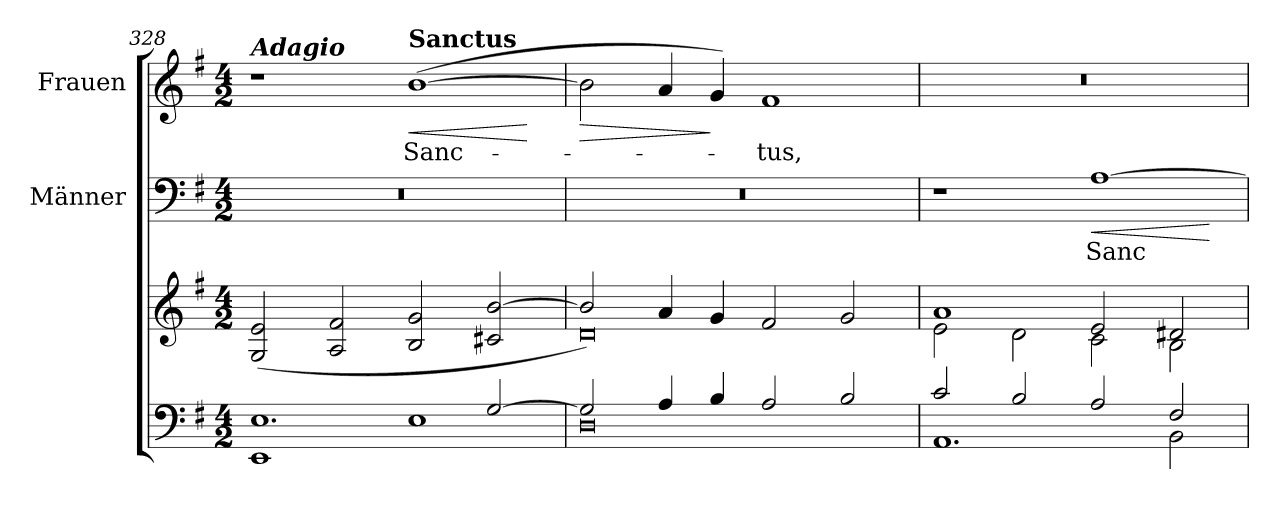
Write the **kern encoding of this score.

**kern	**kern	**kern	**text	**dynam	**kern	**text	**dynam
*part3	*part3	*part2	*part2	*part2	*part1	*part1	*part1
*staff4	*staff3	*staff2	*staff2	*staff2	*staff1	*staff1	*staff1
*	*	*I"Männer	*	*	*I"Frauen	*	*
!!LO:LB:g=z
*clefF4	*clefG2	*clefF4	*	*	*clefG2	*	*
*k[f#]	*k[f#]	*k[f#]	*	*	*k[f#]	*	*
*G:	*G:	*G:	*	*	*G:	*	*
*M4/2	*M4/2	*M4/2	*	*	*M4/2	*	*
=328	=328	=328	=328	=328	=328	=328	=328
*^	*	*	*	*	*	*	*
!	!	!	!	!	!	!LO:TX:a:Bi:t=Adagio	!	!
1.E	1EE	(2G/ 2e/	0r	.	.	1r	.	.
.	.	2A/ 2f#/	.	.	.	.	.	.
!	!	!	!	!	!	!LO:TX:a:B:t=Sanctus	!	!
!	!	!	!	!	!	!	!LO:LY:b	!LO:HP:b
.	1E	2B/ 2g/	.	.	.	(>[1b	Sanc-	<
[>2G/	.	2c#X/ [>2b/	.	.	.	.	.	.
*v	*v	*	*	*	*	*	*	*
.	.	.	.	.	.	.	[
=329	=329	=329	=329	=329	=329	=329	=329
*^	*^	*	*	*	*	*	*
!	!	!	!	!	!	!	!	!	!LO:HP:b
2G/]	0D	2b/])	0d	0r	.	.	2b\]	.	>
4A/	.	4a/	.	.	.	.	4a/	.	.
4B/	.	4g/	.	.	.	.	4g/)	.	]
!	!	!	!	!	!	!	!	!LO:LY:b	!
2A/	.	2f#/	.	.	.	.	1f#	-tus,	.
2B/	.	2g/	.	.	.	.	.	.	.
=330	=330	=330	=330	=330	=330	=330	=330	=330	=330
2c/	1.AA	1a	2e\	1r	.	.	0r	.	.
2B/	.	.	2d\	.	.	.	.	.	.
!	!	!	!	!	!LO:LY:b	!LO:HP:b	!	!	!
2A/	.	2e/	2c\	[1A	Sanc-	<	.	.	.
2F#/	2BB\	2d#X/	2B\	.	.	.	.	.	.
*v	*v	*	*	*	*	*	*	*	*
*	*v	*v	*	*	*	*	*	*
.	.	.	.	[	.	.	.
=	=	=	=	=	=	=	=
*-	*-	*-	*-	*-	*-	*-	*-
